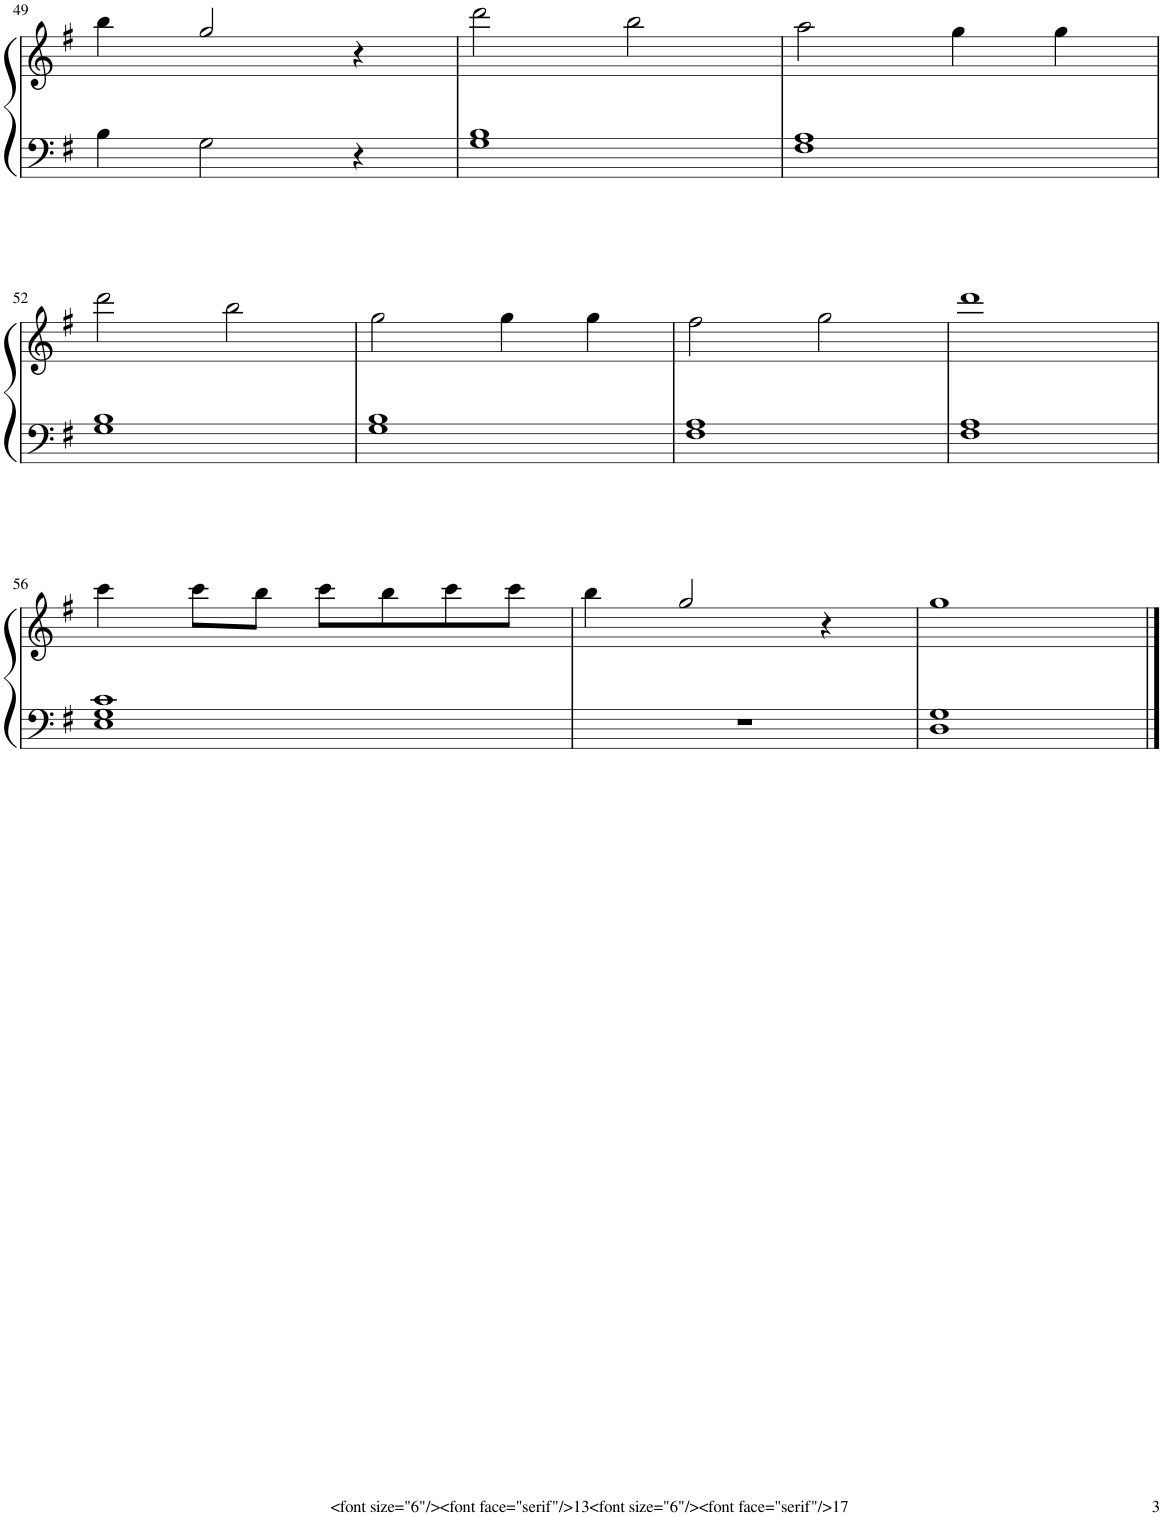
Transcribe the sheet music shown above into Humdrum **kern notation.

**kern	**kern
*part1	*part1
*staff2	*staff1
*I"I1	*
!!LO:PB:g=z
*clefF4	*clefG^2
*k[f#]	*k[f#]
*M4/4	*M4/4
=49	=49
4B\	4bb\
2G\	2gg/
4r	4r
=50	=50
1G 1B	2ddd\
.	2bb\
=51	=51
*	*^
1F# 1A	1ryy	2aa\
.	.	4gg\
.	.	4gg\
*	*v	*v
!!LO:LB:g=z
=52	=52
1G 1B	2ddd\
.	2bb\
=53	=53
*	*^
1G 1B	1ryy	2gg\
.	.	4gg\
.	.	4gg\
*	*v	*v
=54	=54
*^	*
1A	1F#	2ff#\
.	.	2gg\
4ryy	4ryy	4ryy
=55	=55	=55
1A	1F#	1ddd
4ryy	4ryy	4ryy
*v	*v	*
!!LO:LB:g=z
=56	=56
1E 1G 1c	4ccc\
.	8ccc\L
.	8bb\J
.	8ccc\L
.	8bb\
.	8ccc\
.	8ccc\J
=57	=57
1r	4bb\
.	2gg/
.	4r
=58	=58
*^	*
1G	1D	1gg
*v	*v	*
==	==
*-	*-
